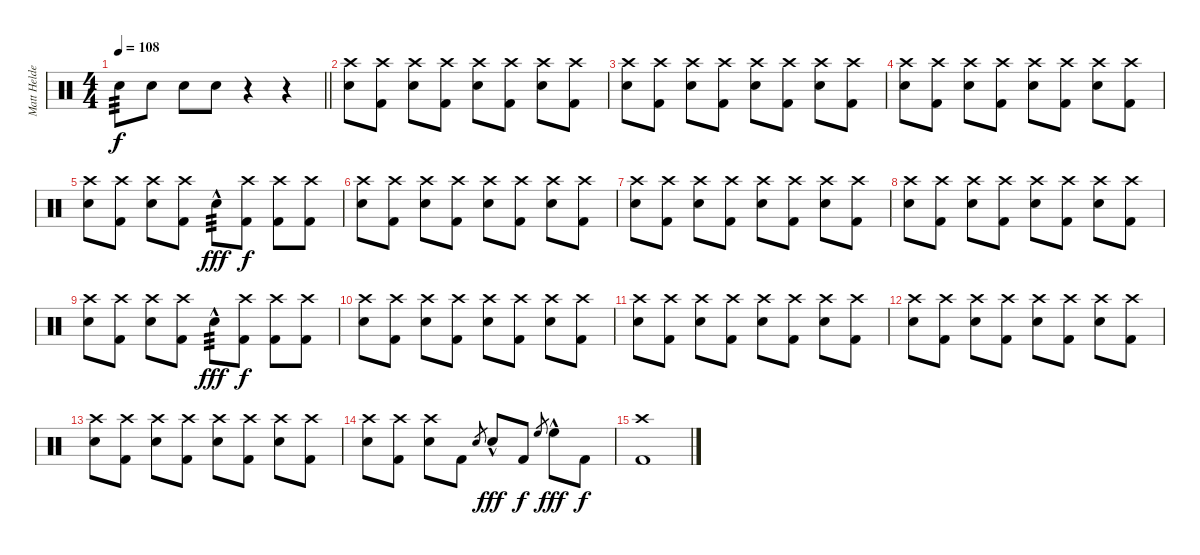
\track ("Matt Helder" "Matt Helde") {instrument percussion}
\staff {score}
\articulation defaults
\ts (4 4)
\tempo 108
\clef neutral
\barLineRight lightlight
\ks c "Electric Snare (hit)".8{tp 3 dy f} "Electric Snare (hit)".8 "Electric Snare (hit)".8 "Electric Snare (hit)".8
r.4 r.4 |
("Crash high (hit)" "Electric Snare (hit)").8 ("Crash high (hit)" "Kick (hit) 2").8 ("Crash high (hit)" "Electric Snare (hit)").8 ("Crash high (hit)" "Kick (hit) 2").8 ("Crash high (hit)" "Electric Snare (hit)").8 ("Crash high (hit)" "Kick (hit) 2").8 ("Crash high (hit)" "Electric Snare (hit)").8 ("Crash high (hit)" "Kick (hit) 2").8 |
("Crash high (hit)" "Electric Snare (hit)").8 ("Crash high (hit)" "Kick (hit) 2").8 ("Crash high (hit)" "Electric Snare (hit)").8 ("Crash high (hit)" "Kick (hit) 2").8 ("Crash high (hit)" "Electric Snare (hit)").8 ("Crash high (hit)" "Kick (hit) 2").8 ("Crash high (hit)" "Electric Snare (hit)").8 ("Crash high (hit)" "Kick (hit) 2").8 |
("Crash high (hit)" "Electric Snare (hit)").8 ("Crash high (hit)" "Kick (hit) 2").8 ("Crash high (hit)" "Electric Snare (hit)").8 ("Crash high (hit)" "Kick (hit) 2").8 ("Crash high (hit)" "Electric Snare (hit)").8 ("Crash high (hit)" "Kick (hit) 2").8 ("Crash high (hit)" "Electric Snare (hit)").8 ("Crash high (hit)" "Kick (hit) 2").8 |
("Crash high (hit)" "Electric Snare (hit)").8 ("Crash high (hit)" "Kick (hit) 2").8 ("Crash high (hit)" "Electric Snare (hit)").8 ("Crash high (hit)" "Kick (hit) 2").8 "Electric Snare (hit)"{hac}.8{tp 3 dy fff} ("Crash high (hit)" "Kick (hit) 2").8{dy f} ("Crash high (hit)" "Kick (hit) 2").8 ("Crash high (hit)" "Kick (hit) 2").8 |
("Crash high (hit)" "Electric Snare (hit)").8 ("Crash high (hit)" "Kick (hit) 2").8 ("Crash high (hit)" "Electric Snare (hit)").8 ("Crash high (hit)" "Kick (hit) 2").8 ("Crash high (hit)" "Electric Snare (hit)").8 ("Crash high (hit)" "Kick (hit) 2").8 ("Crash high (hit)" "Electric Snare (hit)").8 ("Crash high (hit)" "Kick (hit) 2").8 |
("Crash high (hit)" "Electric Snare (hit)").8 ("Crash high (hit)" "Kick (hit) 2").8 ("Crash high (hit)" "Electric Snare (hit)").8 ("Crash high (hit)" "Kick (hit) 2").8 ("Crash high (hit)" "Electric Snare (hit)").8 ("Crash high (hit)" "Kick (hit) 2").8 ("Crash high (hit)" "Electric Snare (hit)").8 ("Crash high (hit)" "Kick (hit) 2").8 |
("Crash high (hit)" "Electric Snare (hit)").8 ("Crash high (hit)" "Kick (hit) 2").8 ("Crash high (hit)" "Electric Snare (hit)").8 ("Crash high (hit)" "Kick (hit) 2").8 ("Crash high (hit)" "Electric Snare (hit)").8 ("Crash high (hit)" "Kick (hit) 2").8 ("Crash high (hit)" "Electric Snare (hit)").8 ("Crash high (hit)" "Kick (hit) 2").8 |
("Crash high (hit)" "Electric Snare (hit)").8 ("Crash high (hit)" "Kick (hit) 2").8 ("Crash high (hit)" "Electric Snare (hit)").8 ("Crash high (hit)" "Kick (hit) 2").8 "Electric Snare (hit)"{hac}.8{tp 3 dy fff} ("Crash high (hit)" "Kick (hit) 2").8{dy f} ("Crash high (hit)" "Kick (hit) 2").8 ("Crash high (hit)" "Kick (hit) 2").8 |
("Crash high (hit)" "Electric Snare (hit)").8 ("Crash high (hit)" "Kick (hit) 2").8 ("Crash high (hit)" "Electric Snare (hit)").8 ("Crash high (hit)" "Kick (hit) 2").8 ("Crash high (hit)" "Electric Snare (hit)").8 ("Crash high (hit)" "Kick (hit) 2").8 ("Crash high (hit)" "Electric Snare (hit)").8 ("Crash high (hit)" "Kick (hit) 2").8 |
("Crash high (hit)" "Electric Snare (hit)").8 ("Crash high (hit)" "Kick (hit) 2").8 ("Crash high (hit)" "Electric Snare (hit)").8 ("Crash high (hit)" "Kick (hit) 2").8 ("Crash high (hit)" "Electric Snare (hit)").8 ("Crash high (hit)" "Kick (hit) 2").8 ("Crash high (hit)" "Electric Snare (hit)").8 ("Crash high (hit)" "Kick (hit) 2").8 |
("Crash high (hit)" "Electric Snare (hit)").8 ("Crash high (hit)" "Kick (hit) 2").8 ("Crash high (hit)" "Electric Snare (hit)").8 ("Crash high (hit)" "Kick (hit) 2").8 ("Crash high (hit)" "Electric Snare (hit)").8 ("Crash high (hit)" "Kick (hit) 2").8 ("Crash high (hit)" "Electric Snare (hit)").8 ("Crash high (hit)" "Kick (hit) 2").8 |
("Crash high (hit)" "Electric Snare (hit)").8 ("Crash high (hit)" "Kick (hit) 2").8 ("Crash high (hit)" "Electric Snare (hit)").8 ("Crash high (hit)" "Kick (hit) 2").8 ("Crash high (hit)" "Electric Snare (hit)").8 ("Crash high (hit)" "Kick (hit) 2").8 ("Crash high (hit)" "Electric Snare (hit)").8 ("Crash high (hit)" "Kick (hit) 2").8 |
("Crash high (hit)" "Electric Snare (hit)").8 ("Crash high (hit)" "Kick (hit) 2").8 ("Crash high (hit)" "Electric Snare (hit)").8 "Kick (hit) 2".8 "Electric Snare (hit)".8{gr} "Electric Snare (hit)"{hac}.8{dy fff} "Kick (hit) 2".8{dy f} "High Floor Tom (hit)".8{gr} "High Floor Tom (hit)"{hac}.8{dy fff} "Kick (hit) 2".8{dy f} |
("Crash high (hit)" "Kick (hit) 2").1
